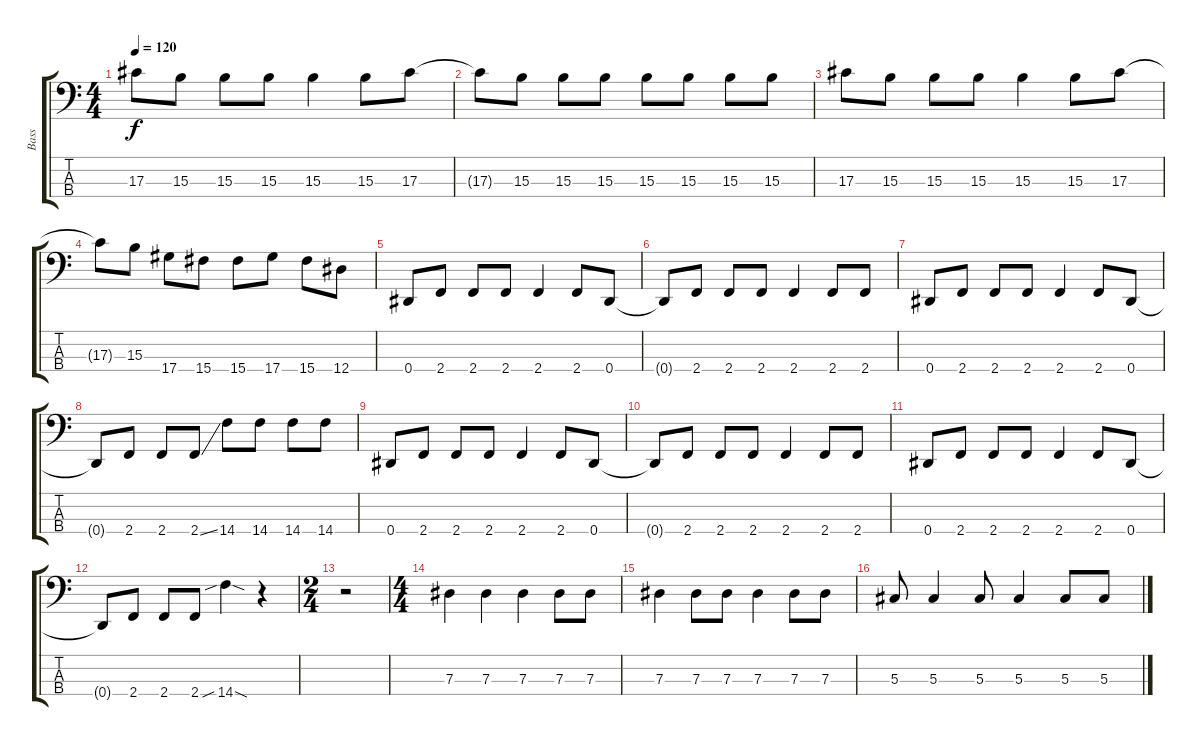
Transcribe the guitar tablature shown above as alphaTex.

\track ("Bass" "Bass") {instrument electricbassfinger}
\staff {score tabs}
\tuning (Gb2 Db2 Ab1 Eb1) {hide}
\ts (4 4)
\tempo 120
\clef f4
\ks c
17.3.8{dy f} 15.3.8 15.3.8 15.3.8 15.3.4 15.3.8 17.3.8 |
17.3{t}.8 15.3.8 15.3.8 15.3.8 15.3.8 15.3.8 15.3.8 15.3.8 |
17.3.8 15.3.8 15.3.8 15.3.8 15.3.4 15.3.8 17.3.8 |
17.3{t}.8 15.3.8 17.4.8 15.4.8 15.4.8 17.4.8 15.4.8 12.4.8 |
0.4.8 2.4.8 2.4.8 2.4.8 2.4.4 2.4.8 0.4.8 |
0.4{t}.8 2.4.8 2.4.8 2.4.8 2.4.4 2.4.8 2.4.8 |
0.4.8 2.4.8 2.4.8 2.4.8 2.4.4 2.4.8 0.4.8 |
0.4{t}.8 2.4.8 2.4.8 2.4{ss}.8 14.4.8 14.4.8 14.4.8 14.4.8 |
0.4.8 2.4.8 2.4.8 2.4.8 2.4.4 2.4.8 0.4.8 |
0.4{t}.8 2.4.8 2.4.8 2.4.8 2.4.4 2.4.8 2.4.8 |
0.4.8 2.4.8 2.4.8 2.4.8 2.4.4 2.4.8 0.4.8 |
0.4{t}.8 2.4.8 2.4.8 2.4.8 14.4{sib sod}.4 r.4 |
\ts (2 4)
r.2 |
\ts (4 4)
7.3.4 7.3.4 7.3.4 7.3.8 7.3.8 |
7.3.4 7.3.8 7.3.8 7.3.4 7.3.8 7.3.8 |
5.3.8 5.3.4 5.3.8 5.3.4 5.3.8 5.3.8
